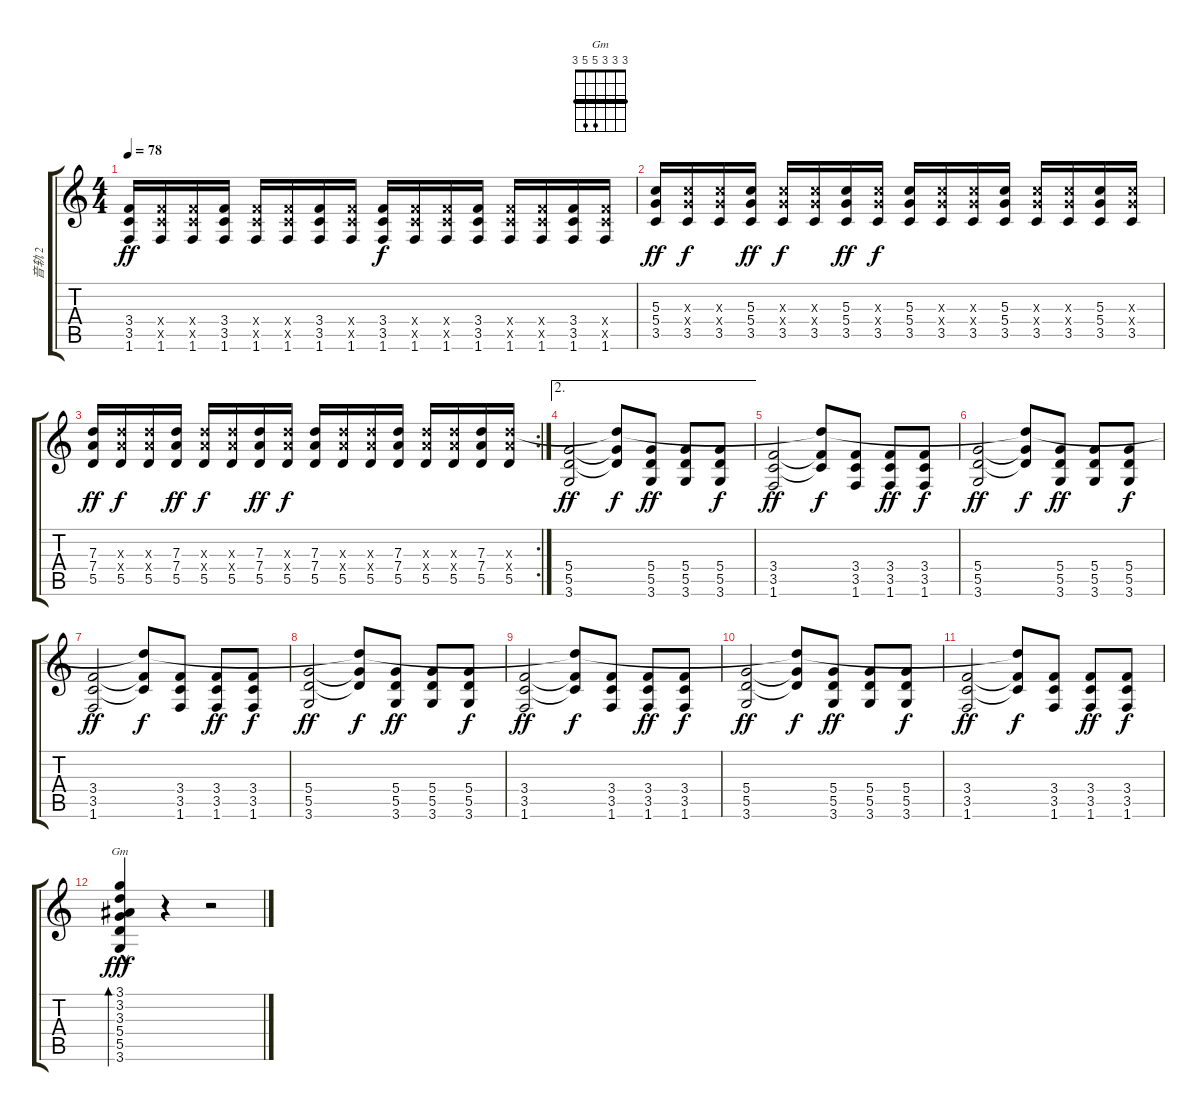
\track ("音轨 2" "音轨 2") {instrument overdrivenguitar}
\staff {score tabs}
\tuning (E4 B3 G3 D3 A2 E2) {hide}
\chord ("Gm" 3 3 3 5 5 3) {barre 3}
\ts (4 4)
\tempo 78
\clef g2
\ks c
(3.4 3.5 1.6).16{dy ff} (3.4{x} 3.5{x} 1.6).16 (3.4{x} 3.5{x} 1.6).16 (3.4 3.5 1.6).16 (3.4{x} 3.5{x} 1.6).16 (3.4{x} 3.5{x} 1.6).16 (3.4 3.5 1.6).16 (3.4{x} 3.5{x} 1.6).16 (3.4 3.5 1.6).16{dy f} (3.4{x} 3.5{x} 1.6).16 (3.4{x} 3.5{x} 1.6).16 (3.4 3.5 1.6).16 (3.4{x} 3.5{x} 1.6).16 (3.4{x} 3.5{x} 1.6).16 (3.4 3.5 1.6).16 (3.4{x} 3.5{x} 1.6).16 |
(5.3 5.4 3.5).16{dy ff} (5.3{x} 5.4{x} 3.5).16{dy f} (5.3{x} 5.4{x} 3.5).16 (5.3 5.4 3.5).16{dy ff} (5.3{x} 5.4{x} 3.5).16{dy f} (5.3{x} 5.4{x} 3.5).16 (5.3 5.4 3.5).16{dy ff} (5.3{x} 5.4{x} 3.5).16{dy f} (5.3 5.4 3.5).16 (5.3{x} 5.4{x} 3.5).16 (5.3{x} 5.4{x} 3.5).16 (5.3 5.4 3.5).16 (5.3{x} 5.4{x} 3.5).16 (5.3{x} 5.4{x} 3.5).16 (5.3 5.4 3.5).16 (5.3{x} 5.4{x} 3.5).16 |
\rc 2
(7.3 7.4 5.5).16{dy ff} (7.3{x} 7.4{x} 5.5).16{dy f} (7.3{x} 7.4{x} 5.5).16 (7.3 7.4 5.5).16{dy ff} (7.3{x} 7.4{x} 5.5).16{dy f} (7.3{x} 7.4{x} 5.5).16 (7.3 7.4 5.5).16{dy ff} (7.3{x} 7.4{x} 5.5).16{dy f} (7.3 7.4 5.5).16 (7.3{x} 7.4{x} 5.5).16 (7.3{x} 7.4{x} 5.5).16 (7.3 7.4 5.5).16 (7.3{x} 7.4{x} 5.5).16 (7.3{x} 7.4{x} 5.5).16 (7.3 7.4 5.5).16 (7.3{x} 7.4{x} 5.5).16 |
\ae 2
(5.4 5.5 3.6).2{dy ff} (7.3{t} 5.4{t} 5.5{t}).8{dy f} (5.4 5.5 3.6).8{dy ff} (5.4 5.5 3.6).8 (5.4 5.5 3.6).8{dy f} |
(3.4 3.5 1.6).2{dy ff} (7.3{t} 3.4{t} 3.5{t}).8{dy f} (3.4 3.5 1.6).8 (3.4 3.5 1.6).8{dy ff} (3.4 3.5 1.6).8{dy f} |
(5.4 5.5 3.6).2{dy ff} (7.3{t} 5.4{t} 5.5{t}).8{dy f} (5.4 5.5 3.6).8{dy ff} (5.4 5.5 3.6).8 (5.4 5.5 3.6).8{dy f} |
(3.4 3.5 1.6).2{dy ff} (7.3{t} 3.4{t} 3.5{t}).8{dy f} (3.4 3.5 1.6).8 (3.4 3.5 1.6).8{dy ff} (3.4 3.5 1.6).8{dy f} |
(5.4 5.5 3.6).2{dy ff} (7.3{t} 5.4{t} 5.5{t}).8{dy f} (5.4 5.5 3.6).8{dy ff} (5.4 5.5 3.6).8 (5.4 5.5 3.6).8{dy f} |
(3.4 3.5 1.6).2{dy ff} (7.3{t} 3.4{t} 3.5{t}).8{dy f} (3.4 3.5 1.6).8 (3.4 3.5 1.6).8{dy ff} (3.4 3.5 1.6).8{dy f} |
(5.4 5.5 3.6).2{dy ff} (7.3{t} 5.4{t} 5.5{t}).8{dy f} (5.4 5.5 3.6).8{dy ff} (5.4 5.5 3.6).8 (5.4 5.5 3.6).8{dy f} |
(3.4 3.5 1.6).2{dy ff} (7.3{t} 3.4{t} 3.5{t}).8{dy f} (3.4 3.5 1.6).8 (3.4 3.5 1.6).8{dy ff} (3.4 3.5 1.6).8{dy f} |
(3.1 3.2 3.3 5.4 5.5 3.6{hac}).4{bd 60 ch "Gm" dy fff} r.4 r.2
